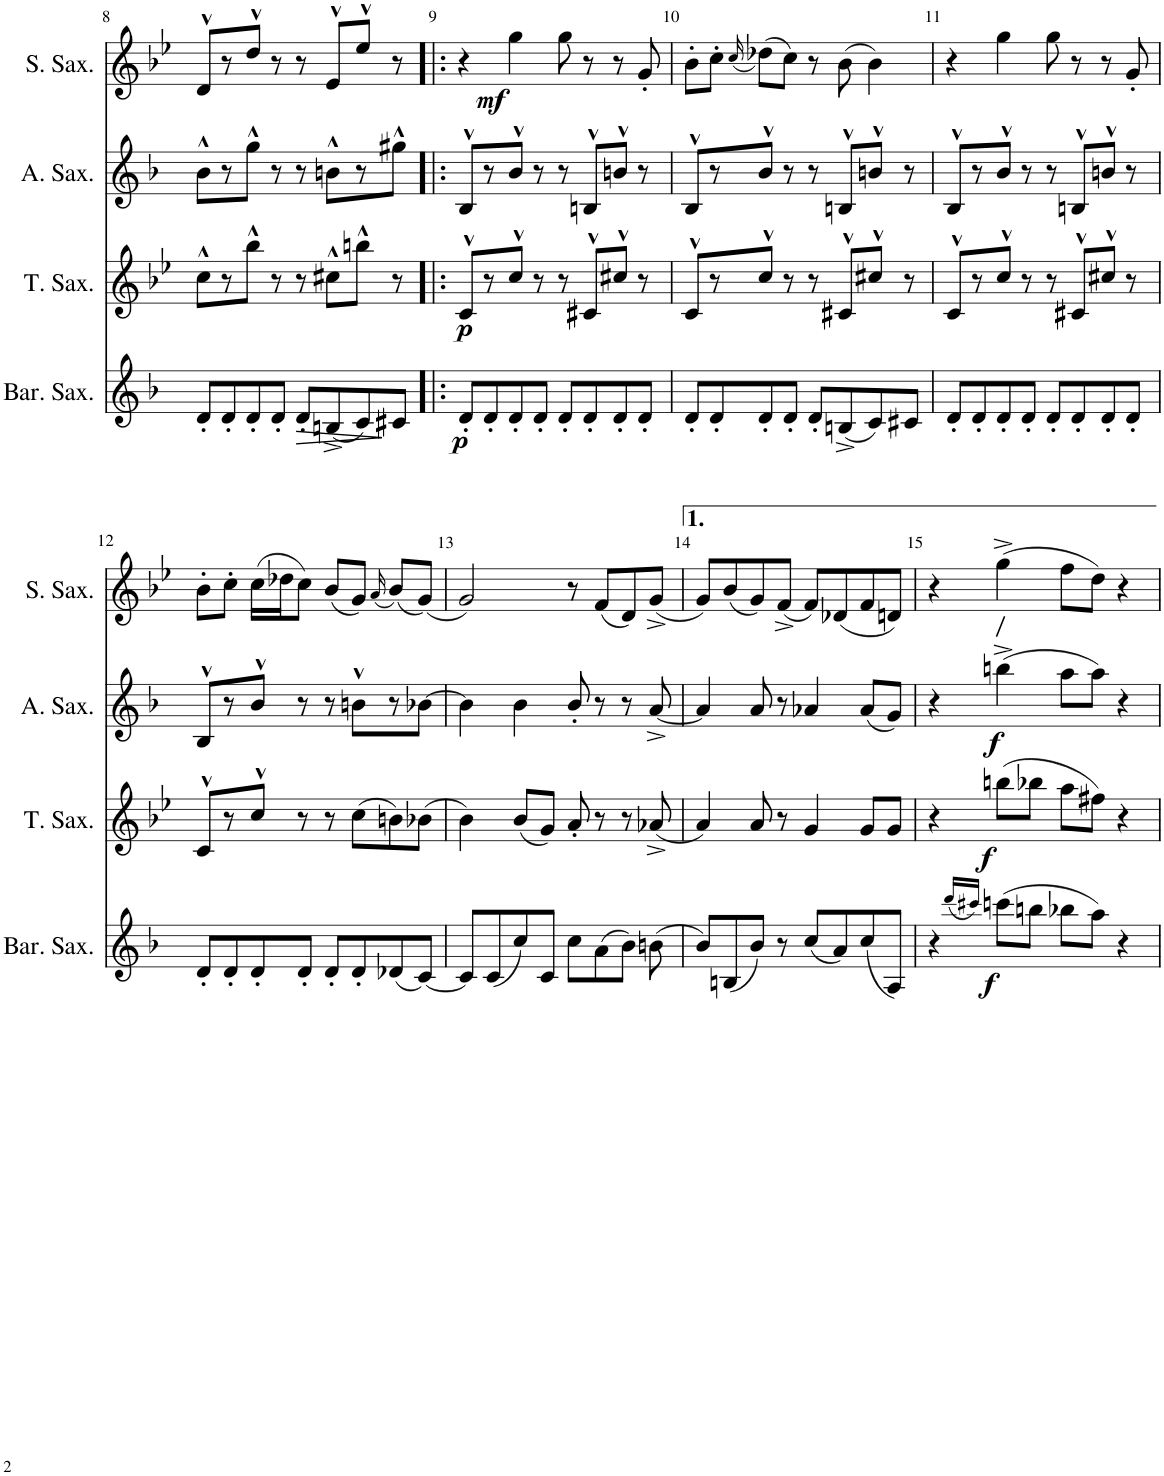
**kern	**dynam	**kern	**dynam	**kern	**dynam	**kern	**dynam
*part4	*part4	*part3	*part3	*part2	*part2	*part1	*part1
*staff4	*staff4	*staff3	*staff3	*staff2	*staff2	*staff1	*staff1
*I"Baritone Saxophone	*	*I"Tenor Saxophone	*	*I"Alto Saxophone	*	*I"Soprano Saxophone	*
*I'Bar. Sax.	*	*I'T. Sax.	*	*I'A. Sax.	*	*I'S. Sax.	*
!!LO:PB:g=z
*clefG2	*	*clefG2	*	*clefG2	*	*clefG2	*
*Trd12c21	*	*Trd8c14	*	*Trd5c9	*	*Trd1c2	*
*k[b-]	*	*k[b-e-]	*	*k[b-]	*	*k[b-e-]	*
*M4/4	*	*M4/4	*	*M4/4	*	*M4/4	*
=8	=8	=8	=8	=8	=8	=8	=8
8d'/L	.	8cc^^\L	.	8b-^^\L	.	8d^^/L	.
8d'/	.	8r	.	8r	.	8r	.
8d'/	.	8bb-^^\J	.	8gg^^\J	.	8dd^^/J	.
8d'/J	.	8r	.	8r	.	8r	.
!	!LO:HP:b	!	!	!	!	!	!
8d'/L	>	8r	.	8r	.	8r	.
(8Bn^/	.	8cc#X^^\L	.	8bn^^\L	.	8e-^^/L	.
8c/)	.	8bbn^^\J	.	8r	.	8ee-^^/J	.
8c#X/J	]	8r	.	8gg#X^^\J	.	8r	.
=9!|:	=9!|:	=9!|:	=9!|:	=9!|:	=9!|:	=9!|:	=9!|:
!	!LO:DY:b	!	!LO:DY:b	!	!	!	!
8d'/L	p	8c^^/L	p	8B-^^/L	.	4r	.
8d'/	.	8r	.	8r	.	.	.
!	!	!	!	!	!	!	!LO:DY:b
8d'/	.	8cc^^/J	.	8b-^^/J	.	4gg\	mf
8d'/J	.	8r	.	8r	.	.	.
8d'/L	.	8r	.	8r	.	8gg\	.
8d'/	.	8c#X^^/L	.	8Bn^^/L	.	8r	.
8d'/	.	8cc#X^^/J	.	8bn^^/J	.	8r	.
8d'/J	.	8r	.	8r	.	8g'/	.
=10	=10	=10	=10	=10	=10	=10	=10
8d'/L	.	8c^^/L	.	8B-^^/L	.	8b-'\L	.
8d'/	.	8r	.	8r	.	8cc'\J	.
.	.	.	.	.	.	(16qcc/	.
8d'/	.	8cc^^/J	.	8b-^^/J	.	(8dd-X\L)	.
8d'/J	.	8r	.	8r	.	8cc\J)	.
8d'/L	.	8r	.	8r	.	8r	.
(8Bn^/	.	8c#X^^/L	.	8Bn^^/L	.	(8b-\	.
8c/)	.	8cc#X^^/J	.	8bn^^/J	.	4b-\)	.
8c#X/J	.	8r	.	8r	.	.	.
=11	=11	=11	=11	=11	=11	=11	=11
8d'/L	.	8c^^/L	.	8B-^^/L	.	4r	.
8d'/	.	8r	.	8r	.	.	.
8d'/	.	8cc^^/J	.	8b-^^/J	.	4gg\	.
8d'/J	.	8r	.	8r	.	.	.
8d'/L	.	8r	.	8r	.	8gg\	.
8d'/	.	8c#X^^/L	.	8Bn^^/L	.	8r	.
8d'/	.	8cc#X^^/J	.	8bn^^/J	.	8r	.
8d'/J	.	8r	.	8r	.	8g'/	.
!!LO:LB:g=z
=12	=12	=12	=12	=12	=12	=12	=12
8d'/L	.	8c^^/L	.	8B-^^/L	.	8b-'\L	.
8d'/	.	8r	.	8r	.	8cc'\J	.
8d'/	.	8cc^^/J	.	8b-^^/J	.	(16cc\LL	.
.	.	.	.	.	.	16dd-X\J	.
8d'/J	.	8r	.	8r	.	8cc\J)	.
8d'/L	.	8r	.	8r	.	(8b-/L	.
8d'/	.	(8cc\L	.	8bn^^\L	.	8g/J)	.
.	.	.	.	.	.	(16qa/	.
(8d-X/	.	8bn\)	.	8r	.	(8b-/L)	.
[8c/J)	.	(8b-X\J	.	[8b-X\J	.	(8g/J)	.
=13	=13	=13	=13	=13	=13	=13	=13
8c/L]	.	4b-\)	.	4b-\]	.	2g/)	.
(8c/	.	.	.	.	.	.	.
8cc/)	.	(8b-/L	.	4b-\	.	.	.
8c/J	.	8g/J)	.	.	.	.	.
8cc\L	.	8a'/	.	8b-'/	.	8r	.
(8a\	.	8r	.	8r	.	(8f/L	.
8b-\J)	.	8r	.	8r	.	8d/)	.
(8bn\	.	(8a-X^/	.	[8a^/	.	(8g^/J	.
=14	=14	=14	=14	=14	=14	=14	=14
8b-/L)	.	4a/)	.	4a/]	.	8g/L)	.
(8Bn/	.	.	.	.	.	(8b-/	.
8b-/J)	.	8a/	.	8a/	.	8g/)	.
8r	.	8r	.	8r	.	(8f^/J	.
(8cc/L	.	4g/	.	4a-X/	.	8f/L)	.
8a/)	.	.	.	.	.	(8d-X/	.
(8cc/	.	8g/L	.	(8a-/L	.	8f/	.
8A/J)	.	8g/J	.	8g/J)	.	8dn/J)	.
=15	=15	=15	=15	=15	=15	=15	=15
4r	.	4r	.	4r	.	4r	.
(16qddd/LL	.	.	.	.	.	.	.
16qccc#X/JJ)	.	.	.	.	.	.	.
!	!LO:DY:b	!	!LO:DY:b	!	!LO:DY:b	!	!
(8cccn\L	f	(8bbn\L	f	(4bbn^\	f	(4gg^\	.
8bbn\J	.	8bb-X\J	.	.	.	.	.
8bb-X\L	.	8aa\L	.	8aa\L	.	8ff\L	.
8aa\J)	.	8ff#X\J)	.	8aa\J)	.	8dd\J)	.
4r	.	4r	.	4r	.	4r	.
=	=	=	=	=	=	=	=
*-	*-	*-	*-	*-	*-	*-	*-
